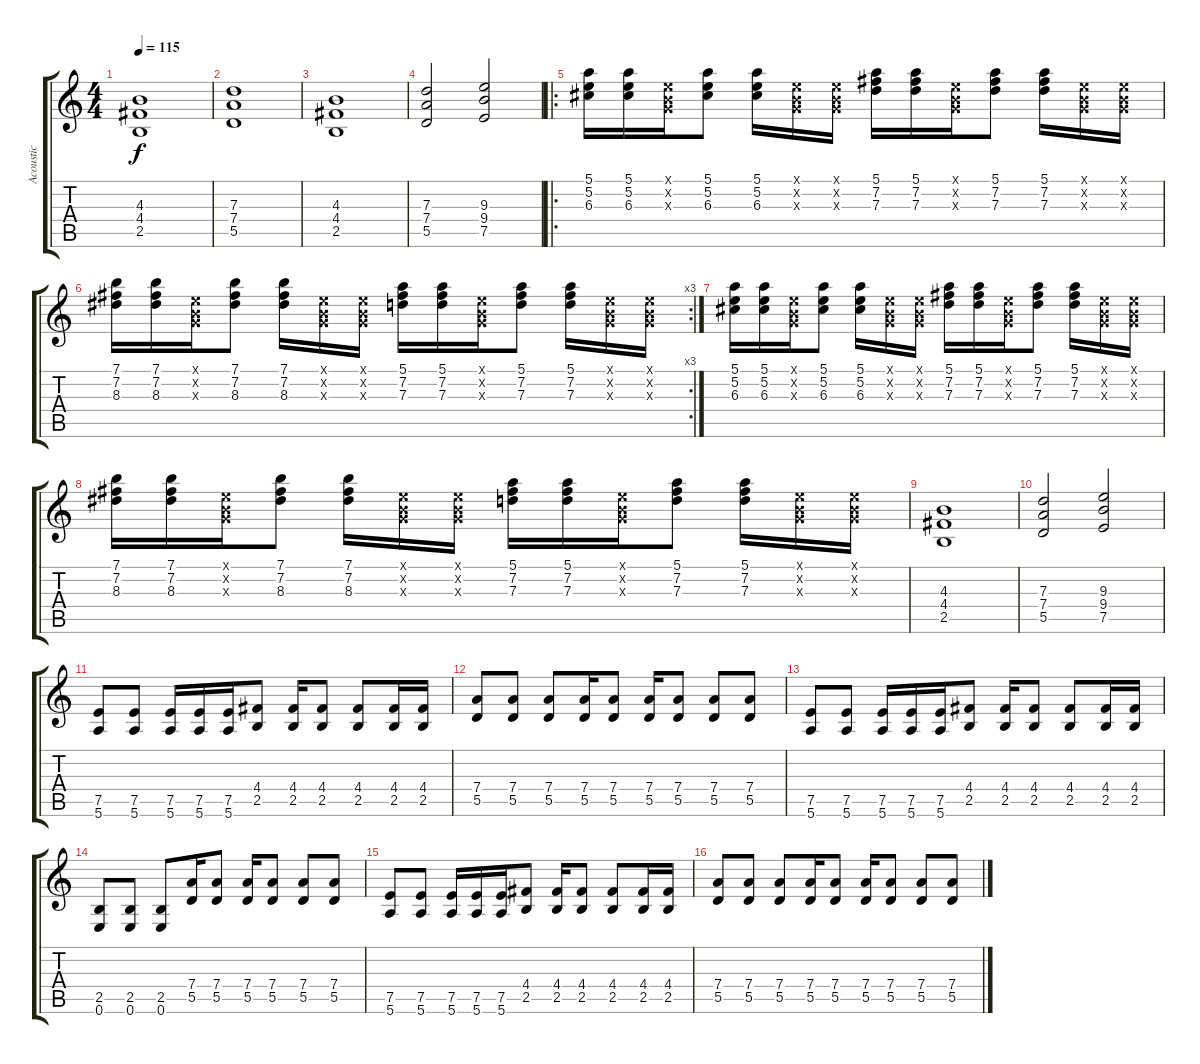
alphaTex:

\track ("Acoustic" "Acoustic") {instrument acousticguitarnylon}
\staff {score tabs}
\tuning (E4 B3 G3 D3 A2 E2) {hide}
\ts (4 4)
\tempo 115
\clef g2
\ks c
(4.3 4.4 2.5).1{dy f} |
(7.3 7.4 5.5).1 |
(4.3 4.4 2.5).1 |
(7.3 7.4 5.5).2 (9.3 9.4 7.5).2 |
\ro
(5.1 5.2 6.3).16 (5.1 5.2 6.3).16 (0.1{x} 0.2{x} 0.3{x}).16 (5.1 5.2 6.3).8 (5.1 5.2 6.3).16 (0.1{x} 0.2{x} 0.3{x}).16 (0.1{x} 0.2{x} 0.3{x}).16 (5.1 7.2 7.3).16 (5.1 7.2 7.3).16 (0.1{x} 0.2{x} 0.3{x}).16 (5.1 7.2 7.3).8 (5.1 7.2 7.3).16 (0.1{x} 0.2{x} 0.3{x}).16 (0.1{x} 0.2{x} 0.3{x}).16 |
\rc 3
(7.1 7.2 8.3).16 (7.1 7.2 8.3).16 (0.1{x} 0.2{x} 0.3{x}).16 (7.1 7.2 8.3).8 (7.1 7.2 8.3).16 (0.1{x} 0.2{x} 0.3{x}).16 (0.1{x} 0.2{x} 0.3{x}).16 (5.1 7.2 7.3).16 (5.1 7.2 7.3).16 (0.1{x} 0.2{x} 0.3{x}).16 (5.1 7.2 7.3).8 (5.1 7.2 7.3).16 (0.1{x} 0.2{x} 0.3{x}).16 (0.1{x} 0.2{x} 0.3{x}).16 |
(5.1 5.2 6.3).16 (5.1 5.2 6.3).16 (0.1{x} 0.2{x} 0.3{x}).16 (5.1 5.2 6.3).8 (5.1 5.2 6.3).16 (0.1{x} 0.2{x} 0.3{x}).16 (0.1{x} 0.2{x} 0.3{x}).16 (5.1 7.2 7.3).16 (5.1 7.2 7.3).16 (0.1{x} 0.2{x} 0.3{x}).16 (5.1 7.2 7.3).8 (5.1 7.2 7.3).16 (0.1{x} 0.2{x} 0.3{x}).16 (0.1{x} 0.2{x} 0.3{x}).16 |
(7.1 7.2 8.3).16 (7.1 7.2 8.3).16 (0.1{x} 0.2{x} 0.3{x}).16 (7.1 7.2 8.3).8 (7.1 7.2 8.3).16 (0.1{x} 0.2{x} 0.3{x}).16 (0.1{x} 0.2{x} 0.3{x}).16 (5.1 7.2 7.3).16 (5.1 7.2 7.3).16 (0.1{x} 0.2{x} 0.3{x}).16 (5.1 7.2 7.3).8 (5.1 7.2 7.3).16 (0.1{x} 0.2{x} 0.3{x}).16 (0.1{x} 0.2{x} 0.3{x}).16 |
(4.3 4.4 2.5).1 |
(7.3 7.4 5.5).2 (9.3 9.4 7.5).2 |
(7.5 5.6).8 (7.5 5.6).8 (7.5 5.6).16 (7.5 5.6).16 (7.5 5.6).16 (4.4 2.5).8 (4.4 2.5).16 (4.4 2.5).8 (4.4 2.5).8 (4.4 2.5).16 (4.4 2.5).16 |
(7.4 5.5).8 (7.4 5.5).8 (7.4 5.5).8 (7.4 5.5).16 (7.4 5.5).8 (7.4 5.5).16 (7.4 5.5).8 (7.4 5.5).8 (7.4 5.5).8 |
(7.5 5.6).8 (7.5 5.6).8 (7.5 5.6).16 (7.5 5.6).16 (7.5 5.6).16 (4.4 2.5).8 (4.4 2.5).16 (4.4 2.5).8 (4.4 2.5).8 (4.4 2.5).16 (4.4 2.5).16 |
(2.5 0.6).8 (2.5 0.6).8 (2.5 0.6).8 (7.4 5.5).16 (7.4 5.5).8 (7.4 5.5).16 (7.4 5.5).8 (7.4 5.5).8 (7.4 5.5).8 |
(7.5 5.6).8 (7.5 5.6).8 (7.5 5.6).16 (7.5 5.6).16 (7.5 5.6).16 (4.4 2.5).8 (4.4 2.5).16 (4.4 2.5).8 (4.4 2.5).8 (4.4 2.5).16 (4.4 2.5).16 |
(7.4 5.5).8 (7.4 5.5).8 (7.4 5.5).8 (7.4 5.5).16 (7.4 5.5).8 (7.4 5.5).16 (7.4 5.5).8 (7.4 5.5).8 (7.4 5.5).8
